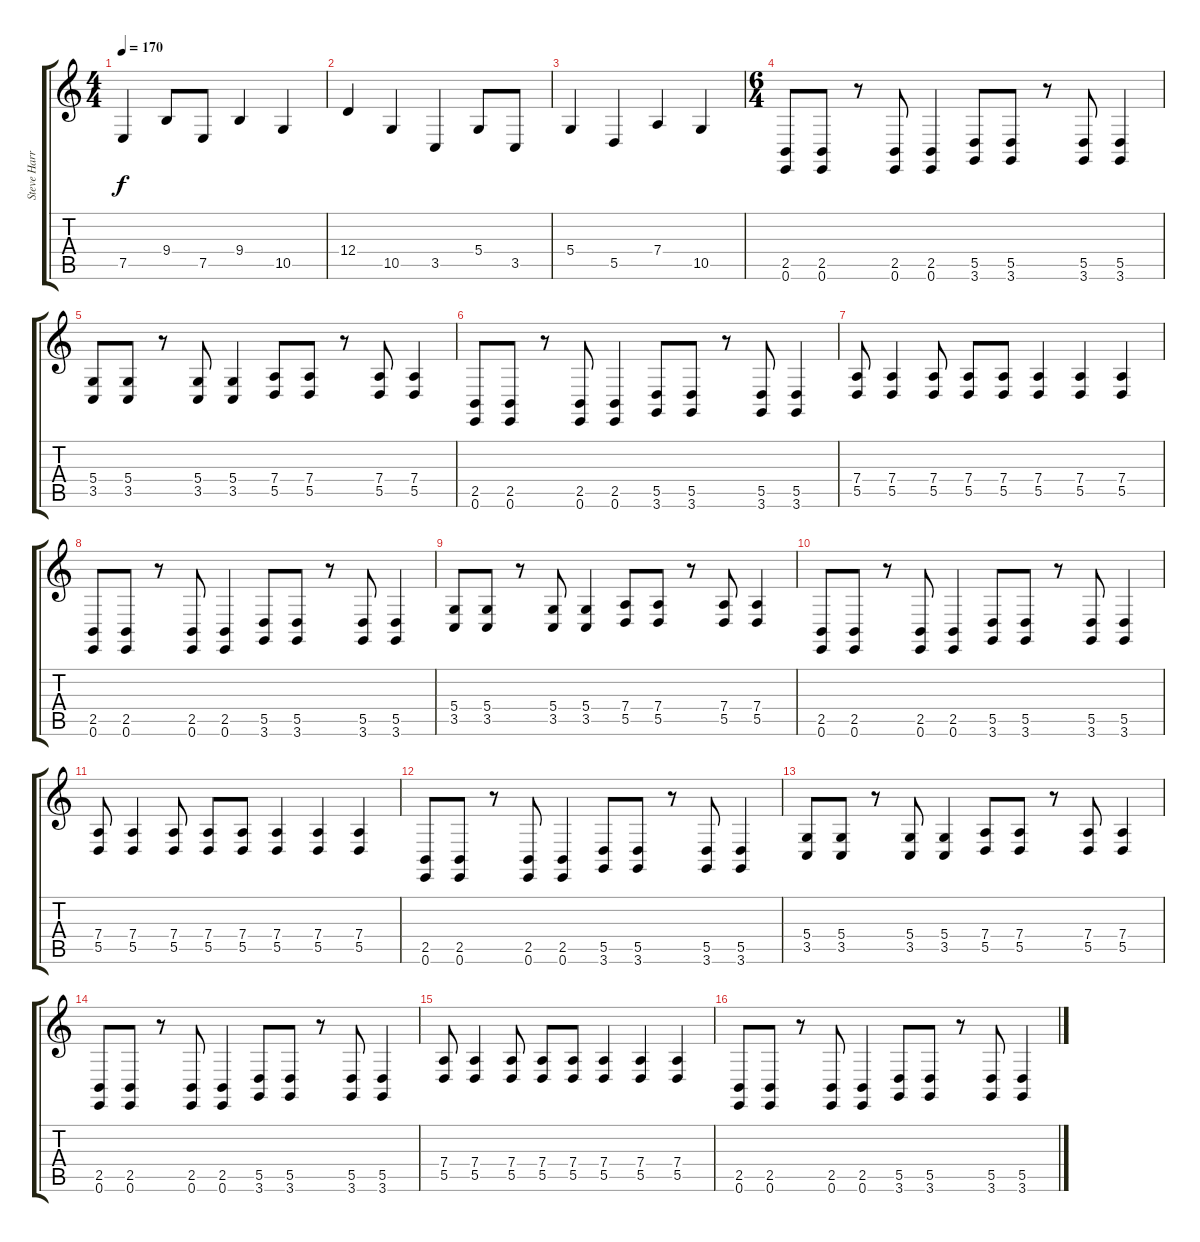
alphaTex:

\track ("Steve Harris (Keyboard)" "Steve Harr") {instrument stringensemble1}
\staff {score tabs}
\tuning (E4 B3 G3 D3 A2 E2) {hide}
\ts (4 4)
\tempo 170
\clef g2
\ks c
7.5.4{dy f} 9.4.8 7.5.8 9.4.4 10.5.4 |
12.4.4 10.5.4 3.5.4 5.4.8 3.5.8 |
5.4.4 5.5.4 7.4.4 10.5.4 |
\ts (6 4)
(2.5 0.6).8 (2.5 0.6).8 r.8 (2.5 0.6).8 (2.5 0.6).4 (5.5 3.6).8 (5.5 3.6).8 r.8 (5.5 3.6).8 (5.5 3.6).4 |
(5.4 3.5).8 (5.4 3.5).8 r.8 (5.4 3.5).8 (5.4 3.5).4 (7.4 5.5).8 (7.4 5.5).8 r.8 (7.4 5.5).8 (7.4 5.5).4 |
(2.5 0.6).8 (2.5 0.6).8 r.8 (2.5 0.6).8 (2.5 0.6).4 (5.5 3.6).8 (5.5 3.6).8 r.8 (5.5 3.6).8 (5.5 3.6).4 |
(7.4 5.5).8 (7.4 5.5).4 (7.4 5.5).8 (7.4 5.5).8 (7.4 5.5).8 (7.4 5.5).4 (7.4 5.5).4 (7.4 5.5).4 |
(2.5 0.6).8 (2.5 0.6).8 r.8 (2.5 0.6).8 (2.5 0.6).4 (5.5 3.6).8 (5.5 3.6).8 r.8 (5.5 3.6).8 (5.5 3.6).4 |
(5.4 3.5).8 (5.4 3.5).8 r.8 (5.4 3.5).8 (5.4 3.5).4 (7.4 5.5).8 (7.4 5.5).8 r.8 (7.4 5.5).8 (7.4 5.5).4 |
(2.5 0.6).8 (2.5 0.6).8 r.8 (2.5 0.6).8 (2.5 0.6).4 (5.5 3.6).8 (5.5 3.6).8 r.8 (5.5 3.6).8 (5.5 3.6).4 |
(7.4 5.5).8 (7.4 5.5).4 (7.4 5.5).8 (7.4 5.5).8 (7.4 5.5).8 (7.4 5.5).4 (7.4 5.5).4 (7.4 5.5).4 |
(2.5 0.6).8 (2.5 0.6).8 r.8 (2.5 0.6).8 (2.5 0.6).4 (5.5 3.6).8 (5.5 3.6).8 r.8 (5.5 3.6).8 (5.5 3.6).4 |
(5.4 3.5).8 (5.4 3.5).8 r.8 (5.4 3.5).8 (5.4 3.5).4 (7.4 5.5).8 (7.4 5.5).8 r.8 (7.4 5.5).8 (7.4 5.5).4 |
(2.5 0.6).8 (2.5 0.6).8 r.8 (2.5 0.6).8 (2.5 0.6).4 (5.5 3.6).8 (5.5 3.6).8 r.8 (5.5 3.6).8 (5.5 3.6).4 |
(7.4 5.5).8 (7.4 5.5).4 (7.4 5.5).8 (7.4 5.5).8 (7.4 5.5).8 (7.4 5.5).4 (7.4 5.5).4 (7.4 5.5).4 |
(2.5 0.6).8 (2.5 0.6).8 r.8 (2.5 0.6).8 (2.5 0.6).4 (5.5 3.6).8 (5.5 3.6).8 r.8 (5.5 3.6).8 (5.5 3.6).4
